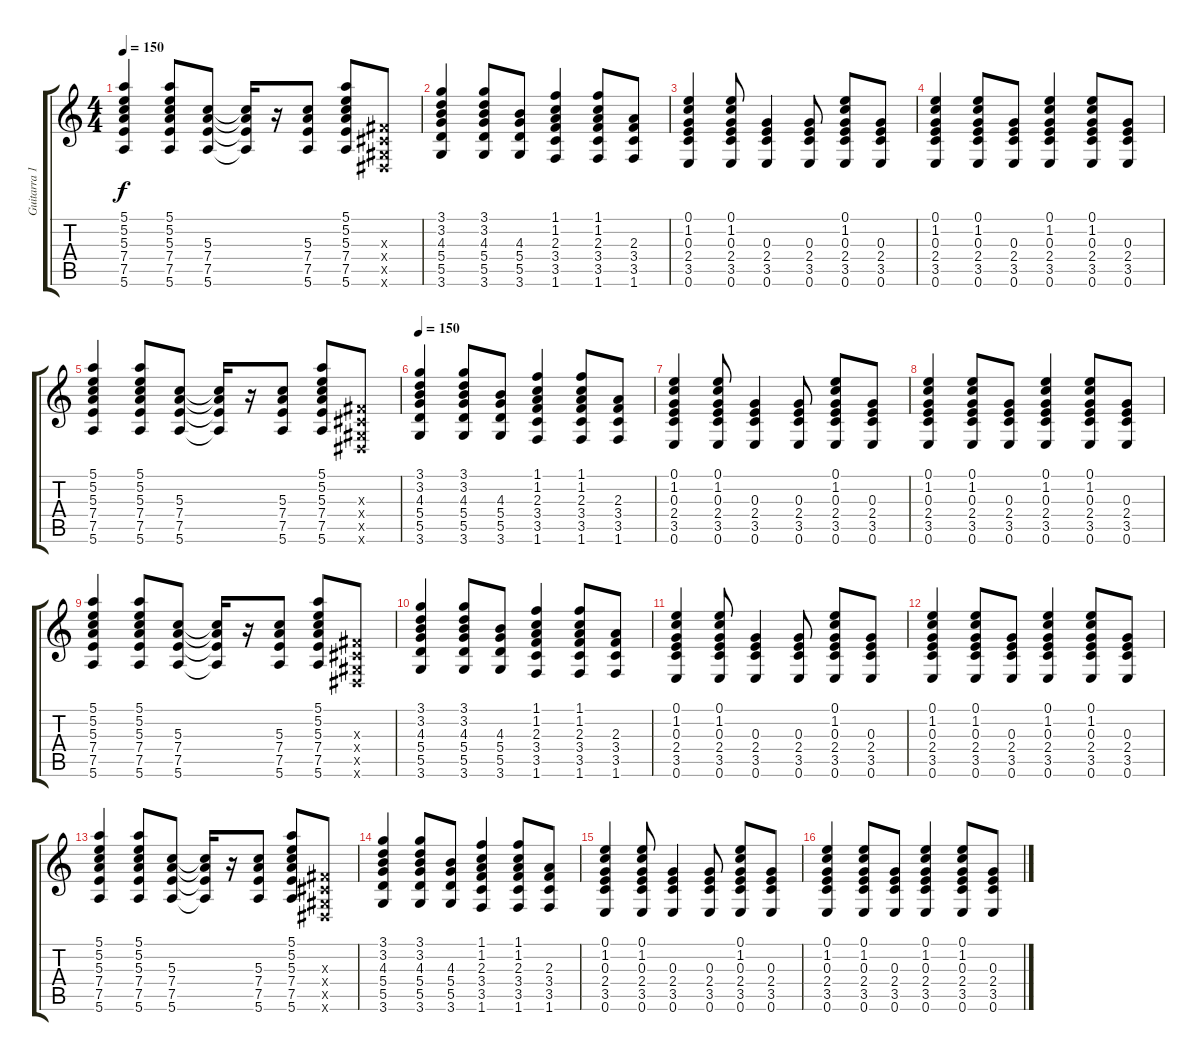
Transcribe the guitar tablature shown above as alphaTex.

\track ("Guitarra 1" "Guitarra 1") {instrument acousticguitarsteel}
\staff {score tabs}
\tuning (E4 B3 G3 D3 A2 E2) {hide}
\ts (4 4)
\tempo 150
\clef g2
\ks c
(5.1 5.2 5.3 7.4 7.5 5.6).4{dy f} (5.1 5.2 5.3 7.4 7.5 5.6).8 (5.3 7.4 7.5 5.6).8 (5.3{t} 7.4{t} 7.5{t} 5.6{t}).16 r.16 (5.3 7.4 7.5 5.6).8 (5.1 5.2 5.3 7.4 7.5 5.6).8 (-1.3{x} -1.4{x} -1.5{x} -1.6{x}).8 |
(3.1 3.2 4.3 5.4 5.5 3.6).4 (3.1 3.2 4.3 5.4 5.5 3.6).8 (4.3 5.4 5.5 3.6).8 (1.1 1.2 2.3 3.4 3.5 1.6).4 (1.1 1.2 2.3 3.4 3.5 1.6).8 (2.3 3.4 3.5 1.6).8 |
(0.1 1.2 0.3 2.4 3.5 0.6).4 (0.1 1.2 0.3 2.4 3.5 0.6).8 (0.3 2.4 3.5 0.6).4 (0.3 2.4 3.5 0.6).8 (0.1 1.2 0.3 2.4 3.5 0.6).8 (0.3 2.4 3.5 0.6).8 |
(0.1 1.2 0.3 2.4 3.5 0.6).4 (0.1 1.2 0.3 2.4 3.5 0.6).8 (0.3 2.4 3.5 0.6).8 (0.1 1.2 0.3 2.4 3.5 0.6).4 (0.1 1.2 0.3 2.4 3.5 0.6).8 (0.3 2.4 3.5 0.6).8 |
(5.1 5.2 5.3 7.4 7.5 5.6).4 (5.1 5.2 5.3 7.4 7.5 5.6).8 (5.3 7.4 7.5 5.6).8 (5.3{t} 7.4{t} 7.5{t} 5.6{t}).16 r.16 (5.3 7.4 7.5 5.6).8 (5.1 5.2 5.3 7.4 7.5 5.6).8 (-1.3{x} -1.4{x} -1.5{x} -1.6{x}).8 |
\tempo 150
(3.1 3.2 4.3 5.4 5.5 3.6).4 (3.1 3.2 4.3 5.4 5.5 3.6).8 (4.3 5.4 5.5 3.6).8 (1.1 1.2 2.3 3.4 3.5 1.6).4 (1.1 1.2 2.3 3.4 3.5 1.6).8 (2.3 3.4 3.5 1.6).8 |
(0.1 1.2 0.3 2.4 3.5 0.6).4 (0.1 1.2 0.3 2.4 3.5 0.6).8 (0.3 2.4 3.5 0.6).4 (0.3 2.4 3.5 0.6).8 (0.1 1.2 0.3 2.4 3.5 0.6).8 (0.3 2.4 3.5 0.6).8 |
(0.1 1.2 0.3 2.4 3.5 0.6).4 (0.1 1.2 0.3 2.4 3.5 0.6).8 (0.3 2.4 3.5 0.6).8 (0.1 1.2 0.3 2.4 3.5 0.6).4 (0.1 1.2 0.3 2.4 3.5 0.6).8 (0.3 2.4 3.5 0.6).8 |
(5.1 5.2 5.3 7.4 7.5 5.6).4 (5.1 5.2 5.3 7.4 7.5 5.6).8 (5.3 7.4 7.5 5.6).8 (5.3{t} 7.4{t} 7.5{t} 5.6{t}).16 r.16 (5.3 7.4 7.5 5.6).8 (5.1 5.2 5.3 7.4 7.5 5.6).8 (-1.3{x} -1.4{x} -1.5{x} -1.6{x}).8 |
(3.1 3.2 4.3 5.4 5.5 3.6).4 (3.1 3.2 4.3 5.4 5.5 3.6).8 (4.3 5.4 5.5 3.6).8 (1.1 1.2 2.3 3.4 3.5 1.6).4 (1.1 1.2 2.3 3.4 3.5 1.6).8 (2.3 3.4 3.5 1.6).8 |
(0.1 1.2 0.3 2.4 3.5 0.6).4 (0.1 1.2 0.3 2.4 3.5 0.6).8 (0.3 2.4 3.5 0.6).4 (0.3 2.4 3.5 0.6).8 (0.1 1.2 0.3 2.4 3.5 0.6).8 (0.3 2.4 3.5 0.6).8 |
(0.1 1.2 0.3 2.4 3.5 0.6).4 (0.1 1.2 0.3 2.4 3.5 0.6).8 (0.3 2.4 3.5 0.6).8 (0.1 1.2 0.3 2.4 3.5 0.6).4 (0.1 1.2 0.3 2.4 3.5 0.6).8 (0.3 2.4 3.5 0.6).8 |
(5.1 5.2 5.3 7.4 7.5 5.6).4 (5.1 5.2 5.3 7.4 7.5 5.6).8 (5.3 7.4 7.5 5.6).8 (5.3{t} 7.4{t} 7.5{t} 5.6{t}).16 r.16 (5.3 7.4 7.5 5.6).8 (5.1 5.2 5.3 7.4 7.5 5.6).8 (-1.3{x} -1.4{x} -1.5{x} -1.6{x}).8 |
(3.1 3.2 4.3 5.4 5.5 3.6).4 (3.1 3.2 4.3 5.4 5.5 3.6).8 (4.3 5.4 5.5 3.6).8 (1.1 1.2 2.3 3.4 3.5 1.6).4 (1.1 1.2 2.3 3.4 3.5 1.6).8 (2.3 3.4 3.5 1.6).8 |
(0.1 1.2 0.3 2.4 3.5 0.6).4 (0.1 1.2 0.3 2.4 3.5 0.6).8 (0.3 2.4 3.5 0.6).4 (0.3 2.4 3.5 0.6).8 (0.1 1.2 0.3 2.4 3.5 0.6).8 (0.3 2.4 3.5 0.6).8 |
(0.1 1.2 0.3 2.4 3.5 0.6).4 (0.1 1.2 0.3 2.4 3.5 0.6).8 (0.3 2.4 3.5 0.6).8 (0.1 1.2 0.3 2.4 3.5 0.6).4 (0.1 1.2 0.3 2.4 3.5 0.6).8 (0.3 2.4 3.5 0.6).8
